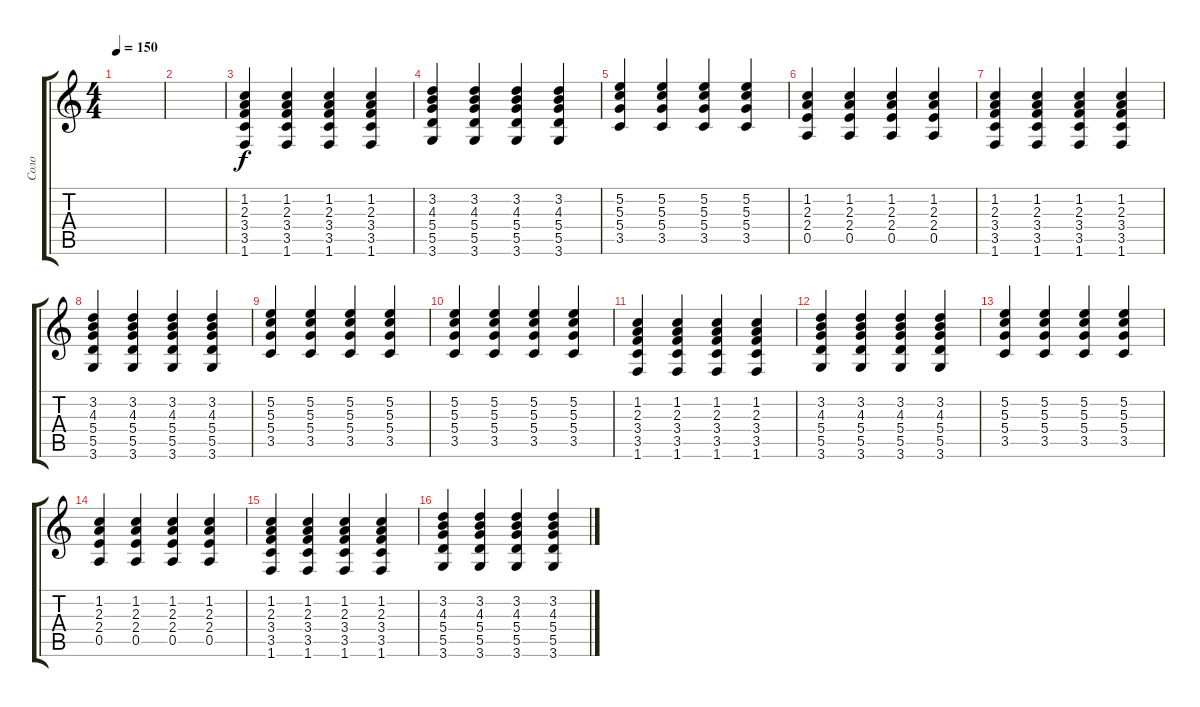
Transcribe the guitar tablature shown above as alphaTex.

\track ("Соло" "Соло") {instrument distortionguitar}
\staff {score tabs}
\tuning (E4 B3 G3 D3 A2 E2) {hide}
\ts (4 4)
\tempo 150
\clef g2
\ks c
|
|
(1.2 2.3 3.4 3.5 1.6).4 (1.2 2.3 3.4 3.5 1.6).4 (1.2 2.3 3.4 3.5 1.6).4 (1.2 2.3 3.4 3.5 1.6).4 |
(3.2 4.3 5.4 5.5 3.6).4 (3.2 4.3 5.4 5.5 3.6).4 (3.2 4.3 5.4 5.5 3.6).4 (3.2 4.3 5.4 5.5 3.6).4 |
(5.2 5.3 5.4 3.5).4 (5.2 5.3 5.4 3.5).4 (5.2 5.3 5.4 3.5).4 (5.2 5.3 5.4 3.5).4 |
(1.2 2.3 2.4 0.5).4 (1.2 2.3 2.4 0.5).4 (1.2 2.3 2.4 0.5).4 (1.2 2.3 2.4 0.5).4 |
(1.2 2.3 3.4 3.5 1.6).4 (1.2 2.3 3.4 3.5 1.6).4 (1.2 2.3 3.4 3.5 1.6).4 (1.2 2.3 3.4 3.5 1.6).4 |
(3.2 4.3 5.4 5.5 3.6).4 (3.2 4.3 5.4 5.5 3.6).4 (3.2 4.3 5.4 5.5 3.6).4 (3.2 4.3 5.4 5.5 3.6).4 |
(5.2 5.3 5.4 3.5).4 (5.2 5.3 5.4 3.5).4 (5.2 5.3 5.4 3.5).4 (5.2 5.3 5.4 3.5).4 |
(5.2 5.3 5.4 3.5).4 (5.2 5.3 5.4 3.5).4 (5.2 5.3 5.4 3.5).4 (5.2 5.3 5.4 3.5).4 |
(1.2 2.3 3.4 3.5 1.6).4 (1.2 2.3 3.4 3.5 1.6).4 (1.2 2.3 3.4 3.5 1.6).4 (1.2 2.3 3.4 3.5 1.6).4 |
(3.2 4.3 5.4 5.5 3.6).4 (3.2 4.3 5.4 5.5 3.6).4 (3.2 4.3 5.4 5.5 3.6).4 (3.2 4.3 5.4 5.5 3.6).4 |
(5.2 5.3 5.4 3.5).4 (5.2 5.3 5.4 3.5).4 (5.2 5.3 5.4 3.5).4 (5.2 5.3 5.4 3.5).4 |
(1.2 2.3 2.4 0.5).4 (1.2 2.3 2.4 0.5).4 (1.2 2.3 2.4 0.5).4 (1.2 2.3 2.4 0.5).4 |
(1.2 2.3 3.4 3.5 1.6).4 (1.2 2.3 3.4 3.5 1.6).4 (1.2 2.3 3.4 3.5 1.6).4 (1.2 2.3 3.4 3.5 1.6).4 |
(3.2 4.3 5.4 5.5 3.6).4 (3.2 4.3 5.4 5.5 3.6).4 (3.2 4.3 5.4 5.5 3.6).4 (3.2 4.3 5.4 5.5 3.6).4
